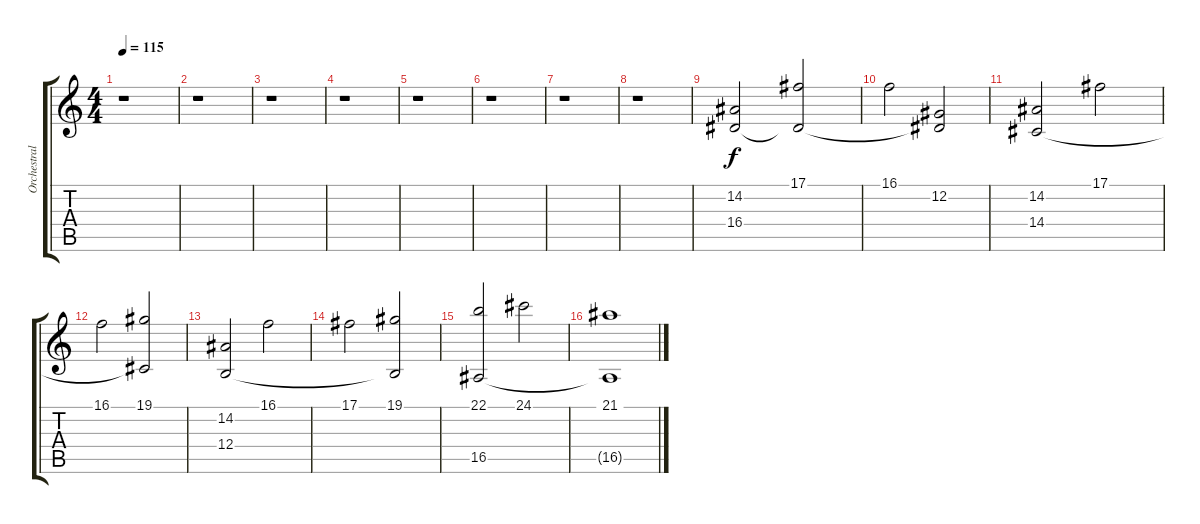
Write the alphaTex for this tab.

\track ("Orchestral" "Orchestral") {instrument stringensemble2}
\staff {score tabs}
\tuning (Db4 Ab3 E3 B2 Gb2 Db2) {hide}
\ts (4 4)
\tempo 115
\clef g2
\ks c
r.1{dy f} |
r.1 |
r.1 |
r.1 |
r.1 |
r.1 |
r.1 |
r.1 |
(14.2 16.4).2 (17.1 16.4{t}).2 |
16.1.2 (12.2 16.4{t}).2 |
(14.2 14.4).2 17.1.2 |
16.1.2 (19.1 14.4{t}).2 |
(14.2 12.4).2 16.1.2 |
17.1.2 (19.1 12.4{t}).2 |
(22.1 16.5).2 24.1.2 |
(21.1 16.5{t}).1
